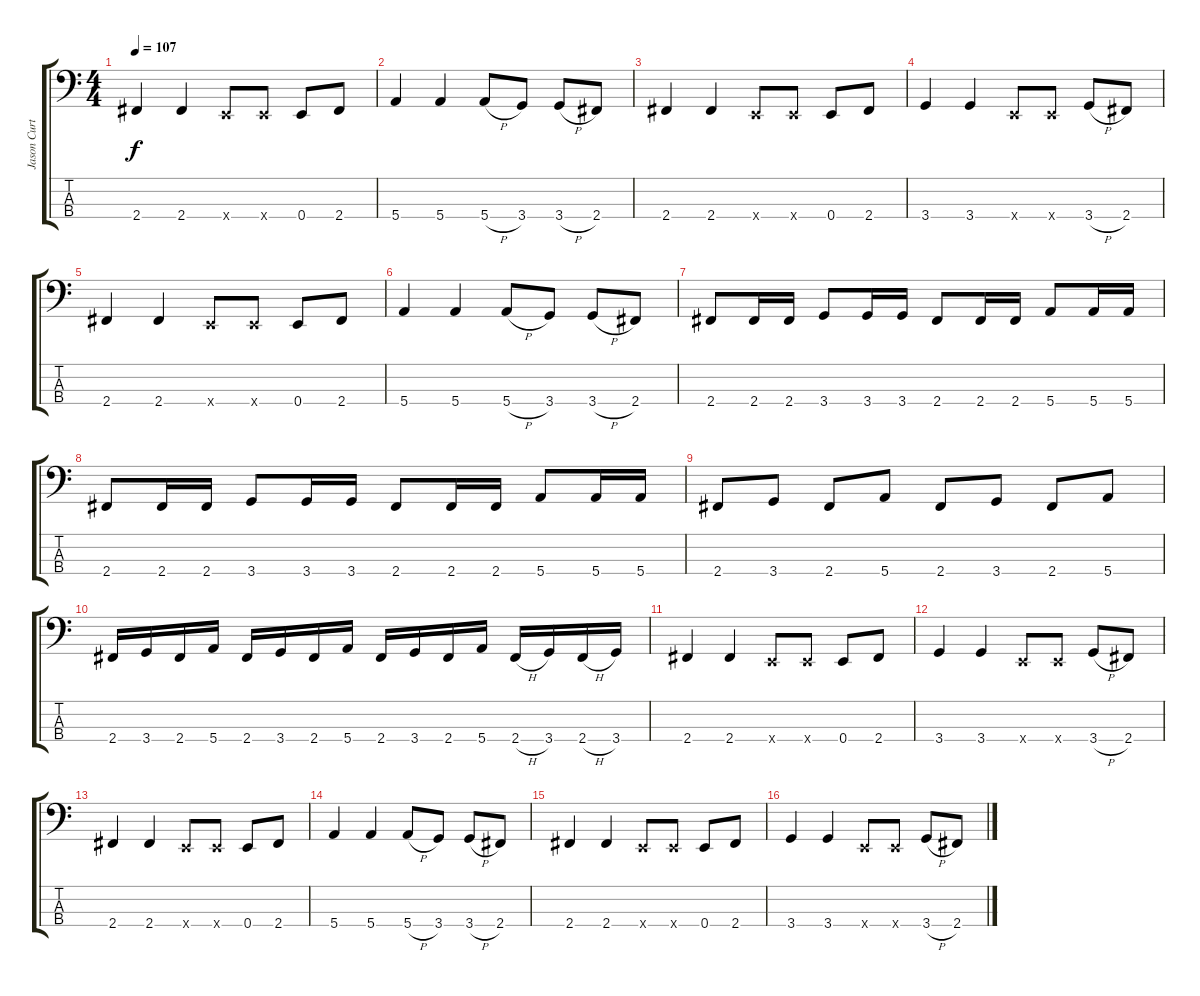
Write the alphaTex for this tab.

\track ("Jason Curtis Newsted" "Jason Curt") {instrument electricbasspick}
\staff {score tabs}
\tuning (G2 D2 A1 E1) {hide}
\ts (4 4)
\tempo 107
\clef f4
\ks c
2.4.4{dy f} 2.4.4 0.4{x}.8 0.4{x}.8 0.4.8 2.4.8 |
5.4.4 5.4.4 5.4{h}.8 3.4.8 3.4{h}.8 2.4.8 |
2.4.4 2.4.4 0.4{x}.8 0.4{x}.8 0.4.8 2.4.8 |
3.4.4 3.4.4 0.4{x}.8 0.4{x}.8 3.4{h}.8 2.4.8 |
2.4.4 2.4.4 0.4{x}.8 0.4{x}.8 0.4.8 2.4.8 |
5.4.4 5.4.4 5.4{h}.8 3.4.8 3.4{h}.8 2.4.8 |
2.4.8 2.4.16 2.4.16 3.4.8 3.4.16 3.4.16 2.4.8 2.4.16 2.4.16 5.4.8 5.4.16 5.4.16 |
2.4.8 2.4.16 2.4.16 3.4.8 3.4.16 3.4.16 2.4.8 2.4.16 2.4.16 5.4.8 5.4.16 5.4.16 |
2.4.8 3.4.8 2.4.8 5.4.8 2.4.8 3.4.8 2.4.8 5.4.8 |
2.4.16 3.4.16 2.4.16 5.4.16 2.4.16 3.4.16 2.4.16 5.4.16 2.4.16 3.4.16 2.4.16 5.4.16 2.4{h}.16 3.4.16 2.4{h}.16 3.4.16 |
2.4.4 2.4.4 0.4{x}.8 0.4{x}.8 0.4.8 2.4.8 |
3.4.4 3.4.4 0.4{x}.8 0.4{x}.8 3.4{h}.8 2.4.8 |
2.4.4 2.4.4 0.4{x}.8 0.4{x}.8 0.4.8 2.4.8 |
5.4.4 5.4.4 5.4{h}.8 3.4.8 3.4{h}.8 2.4.8 |
2.4.4 2.4.4 0.4{x}.8 0.4{x}.8 0.4.8 2.4.8 |
3.4.4 3.4.4 0.4{x}.8 0.4{x}.8 3.4{h}.8 2.4.8
